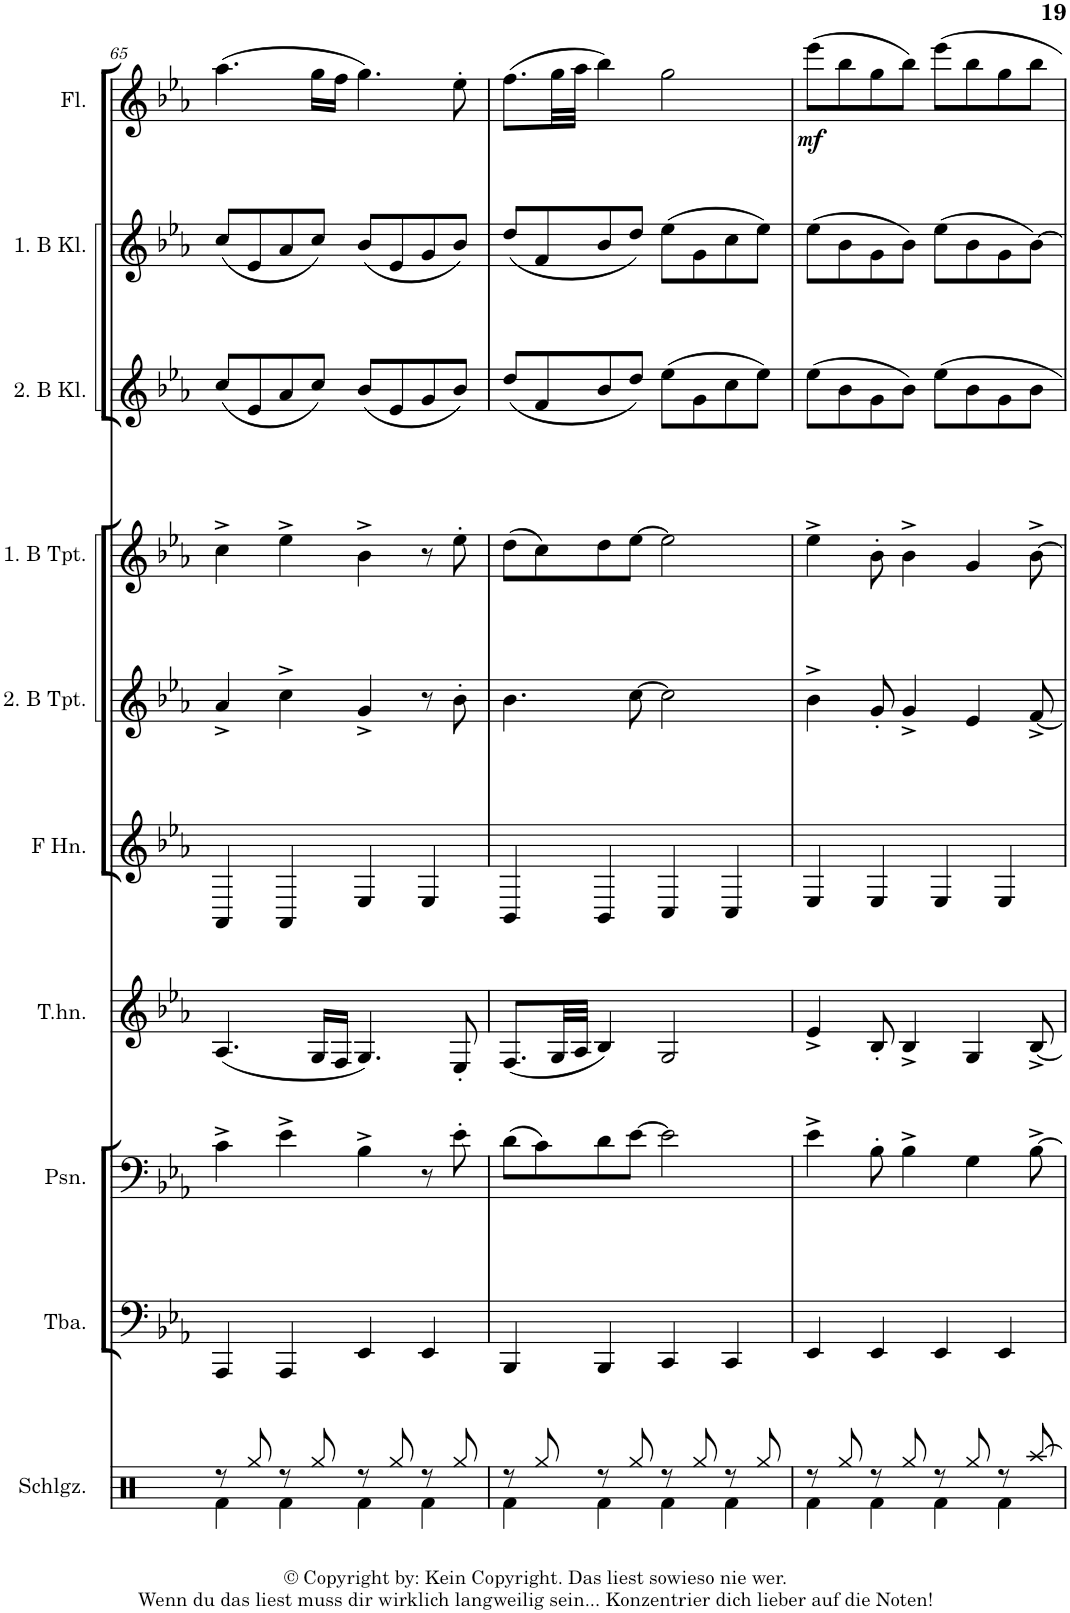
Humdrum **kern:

**kern	**kern	**kern	**kern	**kern	**kern	**kern	**kern	**kern	**kern	**dynam
*part10	*part9	*part8	*part7	*part6	*part5	*part4	*part3	*part2	*part1	*part1
*staff10	*staff9	*staff8	*staff7	*staff6	*staff5	*staff4	*staff3	*staff2	*staff1	*staff1
*I"Schlagzeug	*I"Tuba	*I"Posaune	*I"Tenorhorn	*I"Horn in F	*I"2. Trompete in B	*I"1. Trompete in B	*I"2. Klarinette in B	*I"1. Klarinette in B	*I"Flöte	*
*I'Schlgz.	*I'Tba.	*I'Psn.	*I'T.hn.	*	*	*	*	*	*I'Fl.	*
!!LO:PB:g=z
*clefX	*clefF4	*clefF4	*clefG2	*clefG2	*clefG2	*clefG2	*clefG2	*clefG2	*clefG2	*
*	*	*	*ITrd4c7	*ITrd4c7	*ITrd1c2	*ITrd1c2	*ITrd1c2	*ITrd1c2	*	*
*k[]	*k[b-e-a-]	*k[b-e-a-]	*k[b-e-a-]	*k[b-e-a-]	*k[b-e-a-]	*k[b-e-a-]	*k[b-e-a-]	*k[b-e-a-]	*k[b-e-a-]	*
*M4/4	*M4/4	*M4/4	*M4/4	*M4/4	*M4/4	*M4/4	*M4/4	*M4/4	*M4/4	*
=65	=65	=65	=65	=65	=65	=65	=65	=65	=65	=65
*^	*	*	*	*	*	*	*	*	*	*
8r	4Rf\	4AAA-/	4c^\	(4.A-/	4AA-/	4a-^/	4cc^\	(8cc/L	(8cc/L	(4.aa-\	.
8Rgg/	.	.	.	.	.	.	.	8e-/	8e-/	.	.
8r	4Rf\	4AAA-/	4e-^\	.	4AA-/	4cc^\	4ee-^\	8a-/	8a-/	.	.
8Rgg/	.	.	.	16G/LL	.	.	.	8cc/J)	8cc/J)	16gg\LL	.
.	.	.	.	16F/JJ	.	.	.	.	.	16ff\JJ	.
8r	4Rf\	4EE-/	4B-^\	4.G/)	4E-/	4g^/	4b-^\	(8b-/L	(8b-/L	4.gg\)	.
8Rgg/	.	.	.	.	.	.	.	8e-/	8e-/	.	.
8r	4Rf\	4EE-/	8r	.	4E-/	8r	8r	8g/	8g/	.	.
8Rgg/	.	.	8e-'\	8E-'/	.	8b-'\	8ee-'\	8b-/J)	8b-/J)	8ee-'\	.
=66	=66	=66	=66	=66	=66	=66	=66	=66	=66	=66	=66
8r	4Rf\	4BBB-/	(8d\L	(8.F/L	4BB-/	4.b-\	(8dd\L	(8dd/L	(8dd/L	(8.ff\L	.
8Rgg/	.	.	8c\)	.	.	.	8cc\)	8f/	8f/	.	.
.	.	.	.	32G/LL	.	.	.	.	.	32gg\LL	.
.	.	.	.	32A-/JJJ	.	.	.	.	.	32aa-\JJJ	.
8r	4Rf\	4BBB-/	8d\	4B-/)	4BB-/	.	8dd\	8b-/	8b-/	4bb-\)	.
8Rgg/	.	.	[8e-\J	.	.	[8cc\	[8ee-\J	8dd/J)	8dd/J)	.	.
8r	4Rf\	4CC/	2e-\]	2G/	4C/	2cc\]	2ee-\]	(8ee-\L	(8ee-\L	2gg\	.
8Rgg/	.	.	.	.	.	.	.	8g\	8g\	.	.
8r	4Rf\	4CC/	.	.	4C/	.	.	8cc\	8cc\	.	.
8Rgg/	.	.	.	.	.	.	.	8ee-\J)	8ee-\J)	.	.
=67	=67	=67	=67	=67	=67	=67	=67	=67	=67	=67	=67
!	!	!	!	!	!	!	!	!	!	!	!LO:DY:b
8r	4Rf\	4EE-/	4e-^\	4e-^/	4E-/	4b-^\	4ee-^\	(8ee-\L	(8ee-\L	(8eee-\L	mf
8Rgg/	.	.	.	.	.	.	.	8b-\	8b-\	8bb-\	.
8r	4Rf\	4EE-/	8B-'\	8B-'/	4E-/	8g'/	8b-'\	8g\	8g\	8gg\	.
8Rgg/	.	.	4B-^\	4B-^/	.	4g^/	4b-^\	8b-\J)	8b-\J)	8bb-\J)	.
8r	4Rf\	4EE-/	.	.	4E-/	.	.	8ee-\L	(8ee-\L	8eee-\L	.
8Rgg/	.	.	4G\	4G/	.	4e-/	4g/	8b-\	8b-\	8bb-\	.
8r	4Rf\	4EE-/	.	.	4E-/	.	.	8g\	8g\	8gg\	.
[8Raa/	.	.	[8B-^\	[8B-^/	.	[8f^/	[8b-^\	8b-\J	[8b-\J)	8bb-\J	.
*v	*v	*	*	*	*	*	*	*	*	*	*
=	=	=	=	=	=	=	=	=	=	=
*-	*-	*-	*-	*-	*-	*-	*-	*-	*-	*-
